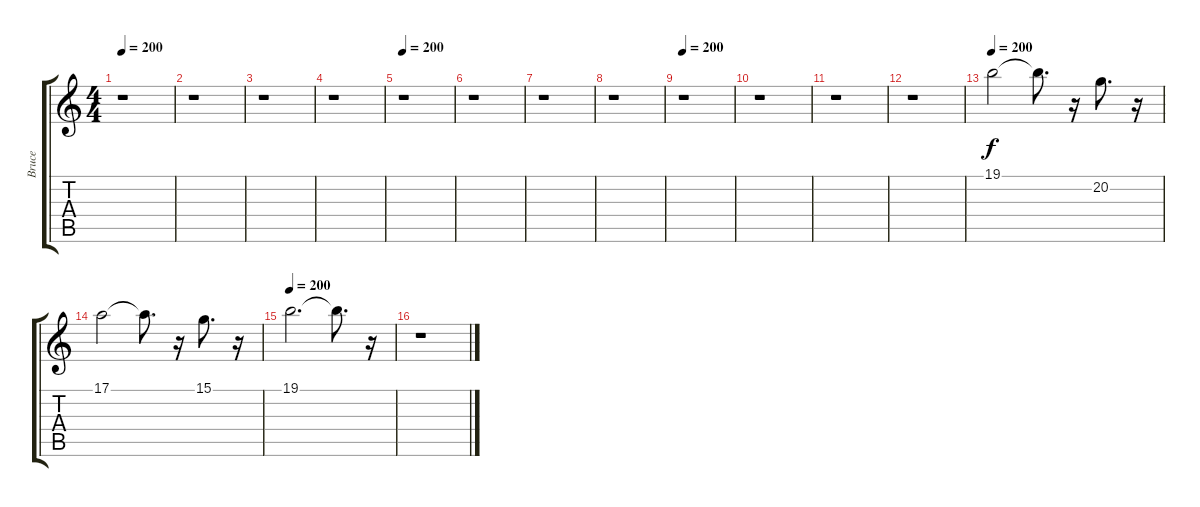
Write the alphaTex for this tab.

\track ("Bruce" "Bruce") {instrument voiceoohs}
\staff {score tabs}
\tuning (E4 B3 G3 D3 A2 E2) {hide}
\ts (4 4)
\tempo 200
\clef g2
\ks c
r.1{dy f} |
r.1 |
r.1 |
r.1 |
\tempo 200
r.1 |
r.1 |
r.1 |
r.1 |
\tempo 200
r.1 |
r.1 |
r.1 |
r.1 |
\tempo 200
19.1.2 19.1{t}.8{d} r.16 20.2.8{d} r.16 |
17.1.2 17.1{t}.8{d} r.16 15.1.8{d} r.16 |
\tempo 200
19.1.2{d} 19.1{t}.8{d} r.16 |
r.1
